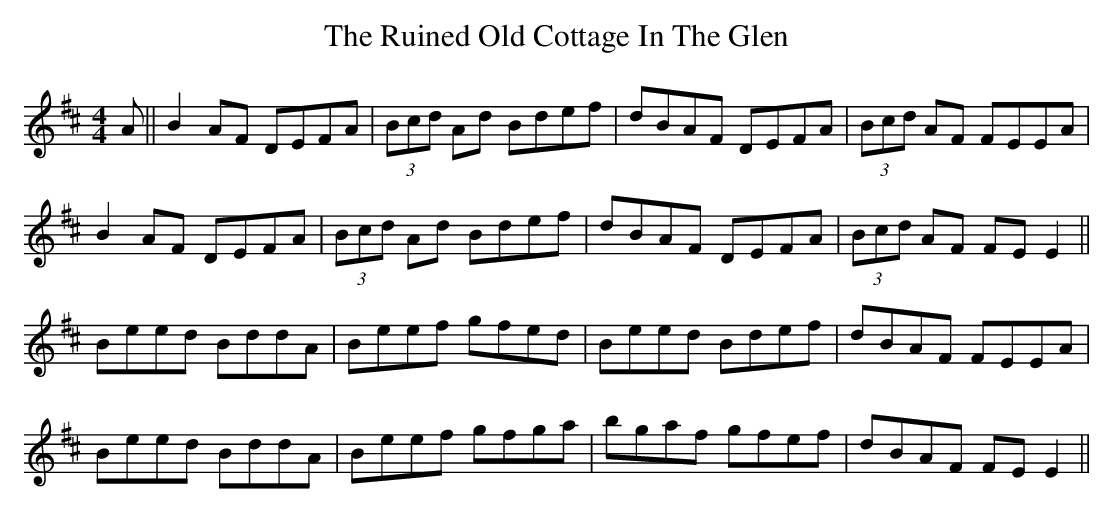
X:1
T: The Ruined Old Cottage In The Glen
M: 4/4
L: 1/8
K: Dmaj
A||B2 AF DEFA|(3Bcd Ad Bdef|dBAF DEFA|(3Bcd AF FEEA|
B2 AF DEFA|(3Bcd Ad Bdef|dBAF DEFA|(3Bcd AF FE E2||
Beed BddA|Beef gfed|Beed Bdef|dBAF FEEA|
Beed BddA|Beef gfga|bgaf gfef|dBAF FE E2||
